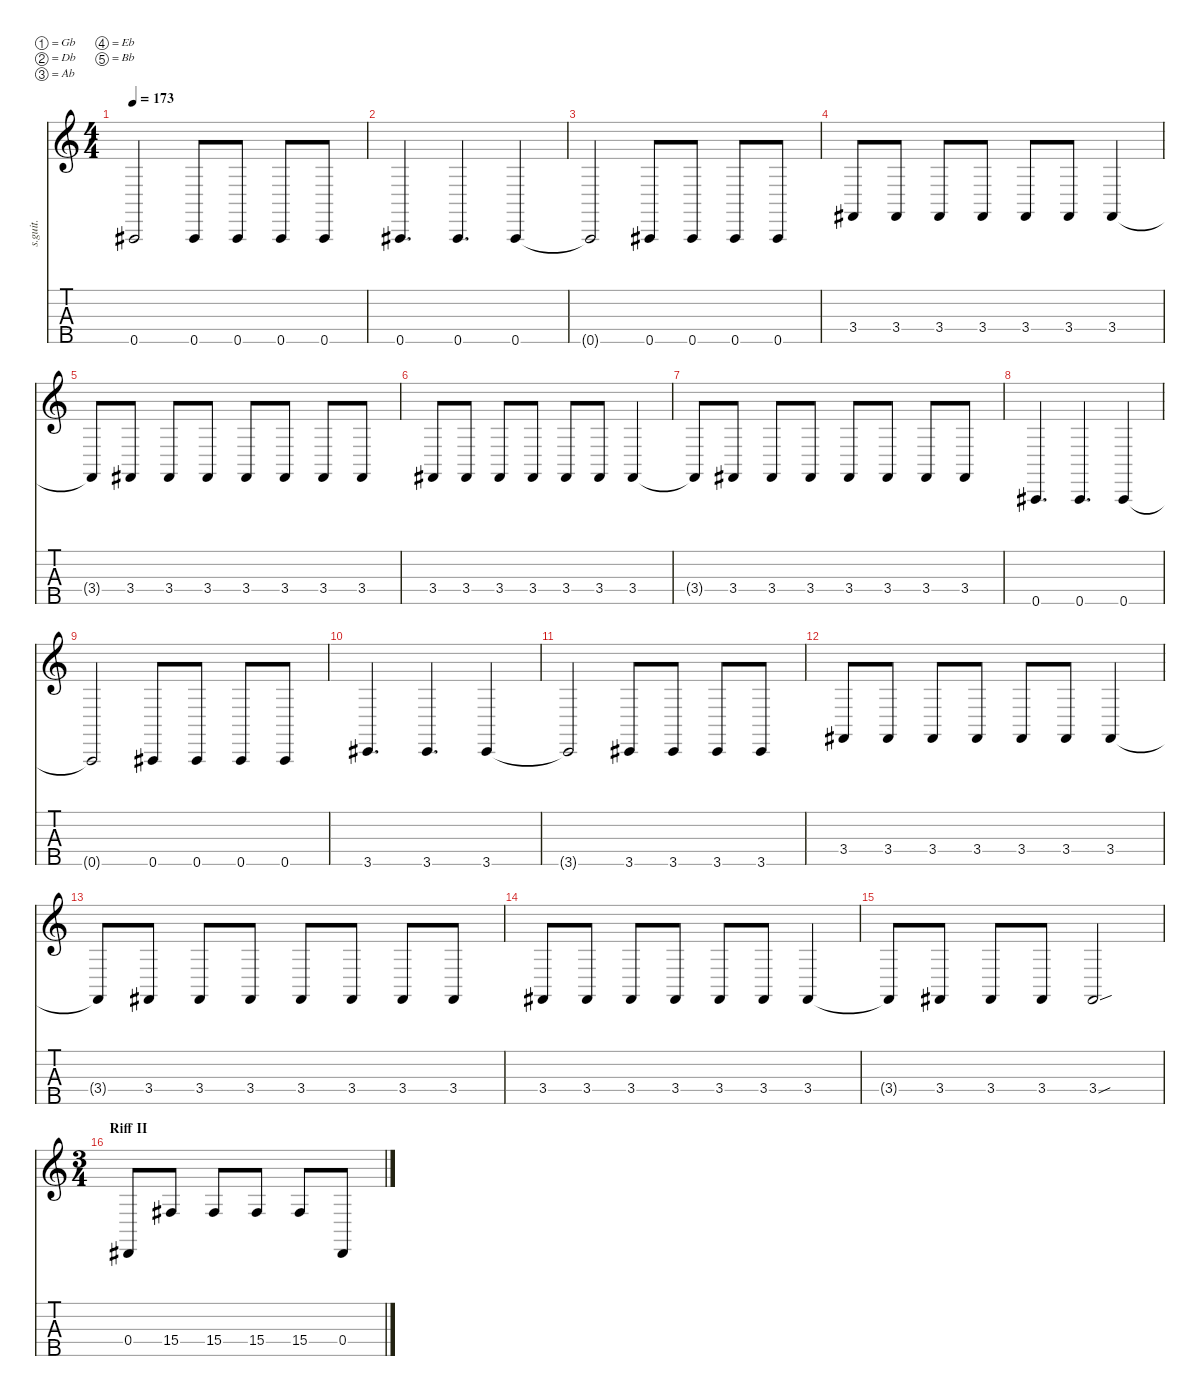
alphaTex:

\defaultSystemsLayout 4
\hideDynamics
\bracketExtendMode nobrackets
\track ("III" "s.guit.") {instrument electricbasspick}
\staff {score tabs}
\tuning (Gb2 Db2 Ab1 Eb1 Bb0)
\ts (4 4)
\tempo 173
\clef g2
\ks c
0.5{t acc #}.2{lyrics (0 "") lyrics (1 "") lyrics (2 "") lyrics (3 "") lyrics (4 "") dy mf} 0.5{acc #}.8{lyrics (0 "") lyrics (1 "") lyrics (2 "") lyrics (3 "") lyrics (4 "")} 0.5{acc #}.8{lyrics (0 "") lyrics (1 "") lyrics (2 "") lyrics (3 "") lyrics (4 "")} 0.5{acc #}.8{lyrics (0 "") lyrics (1 "") lyrics (2 "") lyrics (3 "") lyrics (4 "")} 0.5{acc #}.8{lyrics (0 "") lyrics (1 "") lyrics (2 "") lyrics (3 "") lyrics (4 "")} |
0.5{acc #}.4{d lyrics (0 "") lyrics (1 "") lyrics (2 "") lyrics (3 "") lyrics (4 "")} 0.5{acc #}.4{d lyrics (0 "") lyrics (1 "") lyrics (2 "") lyrics (3 "") lyrics (4 "")} 0.5{acc #}.4{lyrics (0 "") lyrics (1 "") lyrics (2 "") lyrics (3 "") lyrics (4 "")} |
0.5{t acc #}.2{lyrics (0 "") lyrics (1 "") lyrics (2 "") lyrics (3 "") lyrics (4 "")} 0.5{acc #}.8{lyrics (0 "") lyrics (1 "") lyrics (2 "") lyrics (3 "") lyrics (4 "")} 0.5{acc #}.8{lyrics (0 "") lyrics (1 "") lyrics (2 "") lyrics (3 "") lyrics (4 "")} 0.5{acc #}.8{lyrics (0 "") lyrics (1 "") lyrics (2 "") lyrics (3 "") lyrics (4 "")} 0.5{acc #}.8{lyrics (0 "") lyrics (1 "") lyrics (2 "") lyrics (3 "") lyrics (4 "")} |
3.4{acc #}.8{lyrics (0 "") lyrics (1 "") lyrics (2 "") lyrics (3 "") lyrics (4 "")} 3.4{acc #}.8{lyrics (0 "") lyrics (1 "") lyrics (2 "") lyrics (3 "") lyrics (4 "")} 3.4{acc #}.8{lyrics (0 "") lyrics (1 "") lyrics (2 "") lyrics (3 "") lyrics (4 "")} 3.4{acc #}.8{lyrics (0 "") lyrics (1 "") lyrics (2 "") lyrics (3 "") lyrics (4 "")} 3.4{acc #}.8{lyrics (0 "") lyrics (1 "") lyrics (2 "") lyrics (3 "") lyrics (4 "")} 3.4{acc #}.8{lyrics (0 "") lyrics (1 "") lyrics (2 "") lyrics (3 "") lyrics (4 "")} 3.4{acc #}.4{lyrics (0 "") lyrics (1 "") lyrics (2 "") lyrics (3 "") lyrics (4 "")} |
3.4{t acc #}.8{lyrics (0 "") lyrics (1 "") lyrics (2 "") lyrics (3 "") lyrics (4 "")} 3.4{acc #}.8{lyrics (0 "") lyrics (1 "") lyrics (2 "") lyrics (3 "") lyrics (4 "")} 3.4{acc #}.8{lyrics (0 "") lyrics (1 "") lyrics (2 "") lyrics (3 "") lyrics (4 "")} 3.4{acc #}.8{lyrics (0 "") lyrics (1 "") lyrics (2 "") lyrics (3 "") lyrics (4 "")} 3.4{acc #}.8{lyrics (0 "") lyrics (1 "") lyrics (2 "") lyrics (3 "") lyrics (4 "")} 3.4{acc #}.8{lyrics (0 "") lyrics (1 "") lyrics (2 "") lyrics (3 "") lyrics (4 "")} 3.4{acc #}.8{lyrics (0 "") lyrics (1 "") lyrics (2 "") lyrics (3 "") lyrics (4 "")} 3.4{acc #}.8{lyrics (0 "") lyrics (1 "") lyrics (2 "") lyrics (3 "") lyrics (4 "")} |
3.4{acc #}.8{lyrics (0 "") lyrics (1 "") lyrics (2 "") lyrics (3 "") lyrics (4 "")} 3.4{acc #}.8{lyrics (0 "") lyrics (1 "") lyrics (2 "") lyrics (3 "") lyrics (4 "")} 3.4{acc #}.8{lyrics (0 "") lyrics (1 "") lyrics (2 "") lyrics (3 "") lyrics (4 "")} 3.4{acc #}.8{lyrics (0 "") lyrics (1 "") lyrics (2 "") lyrics (3 "") lyrics (4 "")} 3.4{acc #}.8{lyrics (0 "") lyrics (1 "") lyrics (2 "") lyrics (3 "") lyrics (4 "")} 3.4{acc #}.8{lyrics (0 "") lyrics (1 "") lyrics (2 "") lyrics (3 "") lyrics (4 "")} 3.4{acc #}.4{lyrics (0 "") lyrics (1 "") lyrics (2 "") lyrics (3 "") lyrics (4 "")} |
3.4{t acc #}.8{lyrics (0 "") lyrics (1 "") lyrics (2 "") lyrics (3 "") lyrics (4 "")} 3.4{acc #}.8{lyrics (0 "") lyrics (1 "") lyrics (2 "") lyrics (3 "") lyrics (4 "")} 3.4{acc #}.8{lyrics (0 "") lyrics (1 "") lyrics (2 "") lyrics (3 "") lyrics (4 "")} 3.4{acc #}.8{lyrics (0 "") lyrics (1 "") lyrics (2 "") lyrics (3 "") lyrics (4 "")} 3.4{acc #}.8{lyrics (0 "") lyrics (1 "") lyrics (2 "") lyrics (3 "") lyrics (4 "")} 3.4{acc #}.8{lyrics (0 "") lyrics (1 "") lyrics (2 "") lyrics (3 "") lyrics (4 "")} 3.4{acc #}.8{lyrics (0 "") lyrics (1 "") lyrics (2 "") lyrics (3 "") lyrics (4 "")} 3.4{acc #}.8{lyrics (0 "") lyrics (1 "") lyrics (2 "") lyrics (3 "") lyrics (4 "")} |
0.5{acc #}.4{d lyrics (0 "") lyrics (1 "") lyrics (2 "") lyrics (3 "") lyrics (4 "")} 0.5{acc #}.4{d lyrics (0 "") lyrics (1 "") lyrics (2 "") lyrics (3 "") lyrics (4 "")} 0.5{acc #}.4{lyrics (0 "") lyrics (1 "") lyrics (2 "") lyrics (3 "") lyrics (4 "")} |
0.5{t acc #}.2{lyrics (0 "") lyrics (1 "") lyrics (2 "") lyrics (3 "") lyrics (4 "")} 0.5{acc #}.8{lyrics (0 "") lyrics (1 "") lyrics (2 "") lyrics (3 "") lyrics (4 "")} 0.5{acc #}.8{lyrics (0 "") lyrics (1 "") lyrics (2 "") lyrics (3 "") lyrics (4 "")} 0.5{acc #}.8{lyrics (0 "") lyrics (1 "") lyrics (2 "") lyrics (3 "") lyrics (4 "")} 0.5{acc #}.8{lyrics (0 "") lyrics (1 "") lyrics (2 "") lyrics (3 "") lyrics (4 "")} |
3.5{acc #}.4{d lyrics (0 "") lyrics (1 "") lyrics (2 "") lyrics (3 "") lyrics (4 "")} 3.5{acc #}.4{d lyrics (0 "") lyrics (1 "") lyrics (2 "") lyrics (3 "") lyrics (4 "")} 3.5{acc #}.4{lyrics (0 "") lyrics (1 "") lyrics (2 "") lyrics (3 "") lyrics (4 "")} |
3.5{t acc #}.2{lyrics (0 "") lyrics (1 "") lyrics (2 "") lyrics (3 "") lyrics (4 "")} 3.5{acc #}.8{lyrics (0 "") lyrics (1 "") lyrics (2 "") lyrics (3 "") lyrics (4 "")} 3.5{acc #}.8{lyrics (0 "") lyrics (1 "") lyrics (2 "") lyrics (3 "") lyrics (4 "")} 3.5{acc #}.8{lyrics (0 "") lyrics (1 "") lyrics (2 "") lyrics (3 "") lyrics (4 "")} 3.5{acc #}.8{lyrics (0 "") lyrics (1 "") lyrics (2 "") lyrics (3 "") lyrics (4 "")} |
3.4{acc #}.8{lyrics (0 "") lyrics (1 "") lyrics (2 "") lyrics (3 "") lyrics (4 "")} 3.4{acc #}.8{lyrics (0 "") lyrics (1 "") lyrics (2 "") lyrics (3 "") lyrics (4 "")} 3.4{acc #}.8{lyrics (0 "") lyrics (1 "") lyrics (2 "") lyrics (3 "") lyrics (4 "")} 3.4{acc #}.8{lyrics (0 "") lyrics (1 "") lyrics (2 "") lyrics (3 "") lyrics (4 "")} 3.4{acc #}.8{lyrics (0 "") lyrics (1 "") lyrics (2 "") lyrics (3 "") lyrics (4 "")} 3.4{acc #}.8{lyrics (0 "") lyrics (1 "") lyrics (2 "") lyrics (3 "") lyrics (4 "")} 3.4{acc #}.4{lyrics (0 "") lyrics (1 "") lyrics (2 "") lyrics (3 "") lyrics (4 "")} |
3.4{t acc #}.8{lyrics (0 "") lyrics (1 "") lyrics (2 "") lyrics (3 "") lyrics (4 "")} 3.4{acc #}.8{lyrics (0 "") lyrics (1 "") lyrics (2 "") lyrics (3 "") lyrics (4 "")} 3.4{acc #}.8{lyrics (0 "") lyrics (1 "") lyrics (2 "") lyrics (3 "") lyrics (4 "")} 3.4{acc #}.8{lyrics (0 "") lyrics (1 "") lyrics (2 "") lyrics (3 "") lyrics (4 "")} 3.4{acc #}.8{lyrics (0 "") lyrics (1 "") lyrics (2 "") lyrics (3 "") lyrics (4 "")} 3.4{acc #}.8{lyrics (0 "") lyrics (1 "") lyrics (2 "") lyrics (3 "") lyrics (4 "")} 3.4{acc #}.8{lyrics (0 "") lyrics (1 "") lyrics (2 "") lyrics (3 "") lyrics (4 "")} 3.4{acc #}.8{lyrics (0 "") lyrics (1 "") lyrics (2 "") lyrics (3 "") lyrics (4 "")} |
3.4{acc #}.8{lyrics (0 "") lyrics (1 "") lyrics (2 "") lyrics (3 "") lyrics (4 "")} 3.4{acc #}.8{lyrics (0 "") lyrics (1 "") lyrics (2 "") lyrics (3 "") lyrics (4 "")} 3.4{acc #}.8{lyrics (0 "") lyrics (1 "") lyrics (2 "") lyrics (3 "") lyrics (4 "")} 3.4{acc #}.8{lyrics (0 "") lyrics (1 "") lyrics (2 "") lyrics (3 "") lyrics (4 "")} 3.4{acc #}.8{lyrics (0 "") lyrics (1 "") lyrics (2 "") lyrics (3 "") lyrics (4 "")} 3.4{acc #}.8{lyrics (0 "") lyrics (1 "") lyrics (2 "") lyrics (3 "") lyrics (4 "")} 3.4{acc #}.4{lyrics (0 "") lyrics (1 "") lyrics (2 "") lyrics (3 "") lyrics (4 "")} |
3.4{t acc #}.8{lyrics (0 "") lyrics (1 "") lyrics (2 "") lyrics (3 "") lyrics (4 "")} 3.4{acc #}.8{lyrics (0 "") lyrics (1 "") lyrics (2 "") lyrics (3 "") lyrics (4 "")} 3.4{acc #}.8{lyrics (0 "") lyrics (1 "") lyrics (2 "") lyrics (3 "") lyrics (4 "")} 3.4{acc #}.8{lyrics (0 "") lyrics (1 "") lyrics (2 "") lyrics (3 "") lyrics (4 "")} 3.4{sou acc #}.2{lyrics (0 "") lyrics (1 "") lyrics (2 "") lyrics (3 "") lyrics (4 "")} |
\ts (3 4)
\beaming (8 2 2 2 2)
\section ("" "Riff II")
0.4{acc #}.8{lyrics (0 "") lyrics (1 "") lyrics (2 "") lyrics (3 "") lyrics (4 "")} 15.4{acc #}.8{lyrics (0 "") lyrics (1 "") lyrics (2 "") lyrics (3 "") lyrics (4 "")} 15.4{acc #}.8{lyrics (0 "") lyrics (1 "") lyrics (2 "") lyrics (3 "") lyrics (4 "")} 15.4{acc #}.8{lyrics (0 "") lyrics (1 "") lyrics (2 "") lyrics (3 "") lyrics (4 "")} 15.4{acc #}.8{lyrics (0 "") lyrics (1 "") lyrics (2 "") lyrics (3 "") lyrics (4 "")} 0.4{acc #}.8{lyrics (0 "") lyrics (1 "") lyrics (2 "") lyrics (3 "") lyrics (4 "")}
